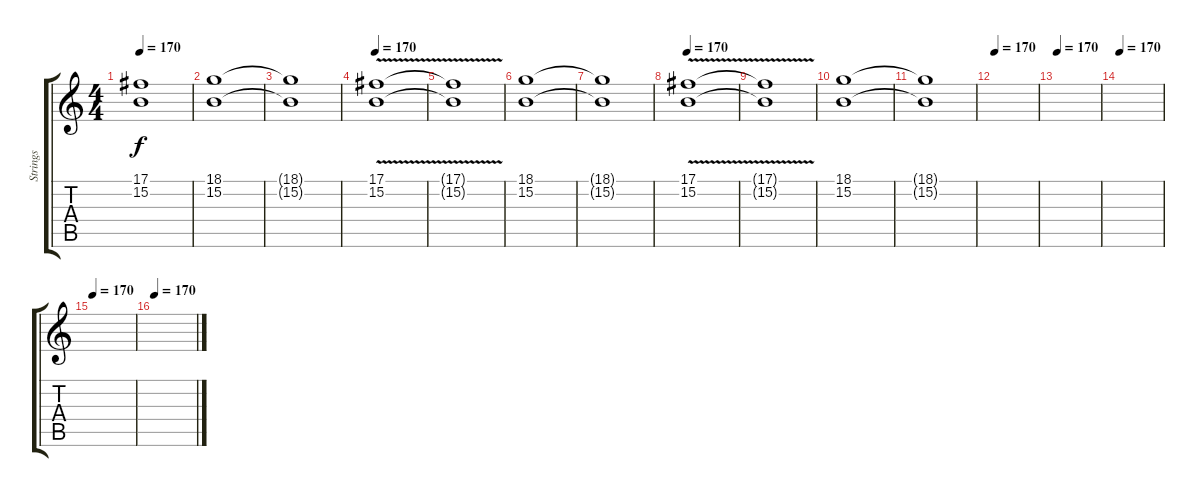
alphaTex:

\track ("Strings" "Strings") {instrument pad8sweep}
\staff {score tabs}
\tuning (Db4 Ab3 E3 B2 Gb2 B1) {hide}
\ts (4 4)
\tempo 170
\clef g2
\ks c
(17.1{t} 15.2{t}).1{dy f} |
(18.1 15.2).1 |
(18.1{t} 15.2{t}).1 |
\tempo 170
(17.1 15.2{v}).1{volume 10 instrument synthstrings2} |
(17.1{t} 15.2{t}).1 |
(18.1 15.2).1 |
(18.1{t} 15.2{t}).1 |
\tempo 170
(17.1 15.2{v}).1{volume 10 instrument synthstrings2} |
(17.1{t} 15.2{t}).1 |
(18.1 15.2).1 |
(18.1{t} 15.2{t}).1 |
\tempo 170
|
\tempo 170
|
\tempo 170
|
\tempo 170
|
\tempo 170
